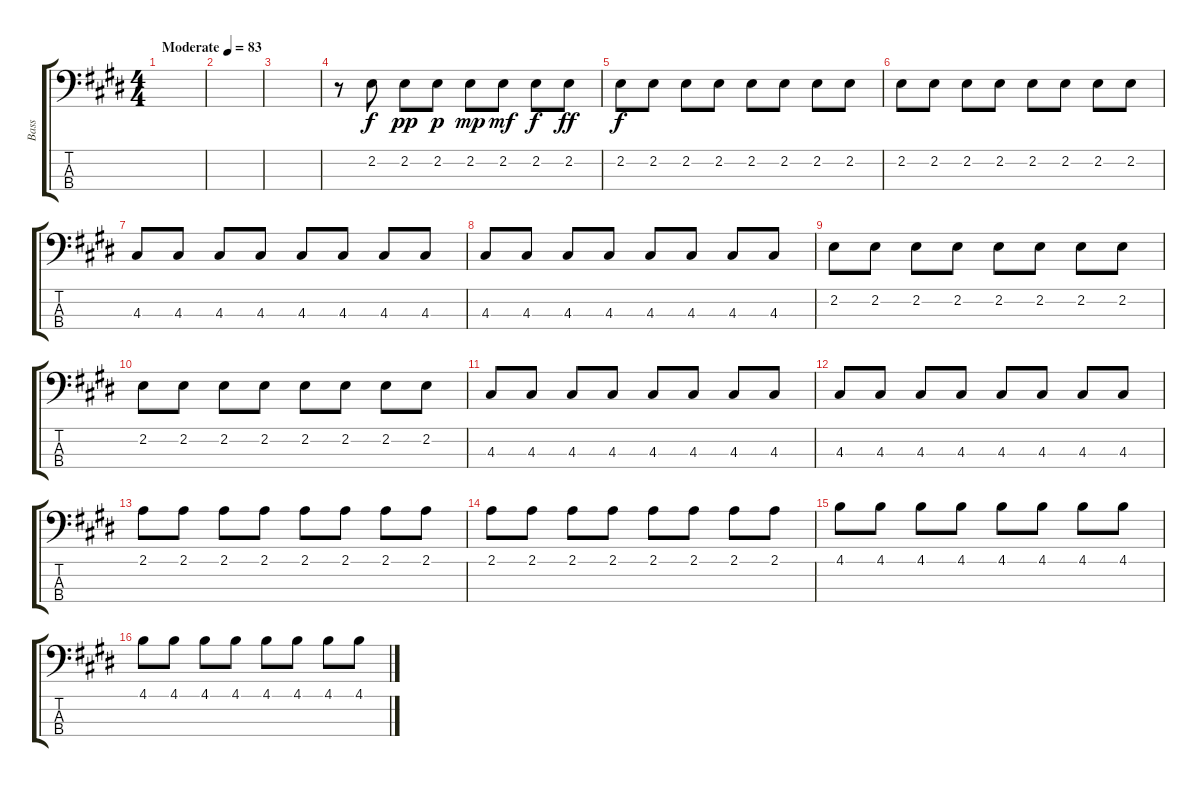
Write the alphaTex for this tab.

\track ("Bass" "Bass") {instrument electricbassfinger}
\staff {score tabs}
\tuning (G2 D2 A1 E1) {hide}
\ts (4 4)
\tempo (83 "Moderate")
\clef f4
\ks e
|
|
|
r.8 2.2.8 2.2.8{dy pp} 2.2.8{dy p} 2.2.8{dy mp} 2.2.8{dy mf} 2.2.8{dy f} 2.2.8{dy ff} |
2.2.8{dy f} 2.2.8 2.2.8 2.2.8 2.2.8 2.2.8 2.2.8 2.2.8 |
2.2.8 2.2.8 2.2.8 2.2.8 2.2.8 2.2.8 2.2.8 2.2.8 |
4.3.8 4.3.8 4.3.8 4.3.8 4.3.8 4.3.8 4.3.8 4.3.8 |
4.3.8 4.3.8 4.3.8 4.3.8 4.3.8 4.3.8 4.3.8 4.3.8 |
2.2.8 2.2.8 2.2.8 2.2.8 2.2.8 2.2.8 2.2.8 2.2.8 |
2.2.8 2.2.8 2.2.8 2.2.8 2.2.8 2.2.8 2.2.8 2.2.8 |
4.3.8 4.3.8 4.3.8 4.3.8 4.3.8 4.3.8 4.3.8 4.3.8 |
4.3.8 4.3.8 4.3.8 4.3.8 4.3.8 4.3.8 4.3.8 4.3.8 |
2.1.8 2.1.8 2.1.8 2.1.8 2.1.8 2.1.8 2.1.8 2.1.8 |
2.1.8 2.1.8 2.1.8 2.1.8 2.1.8 2.1.8 2.1.8 2.1.8 |
4.1.8 4.1.8 4.1.8 4.1.8 4.1.8 4.1.8 4.1.8 4.1.8 |
4.1.8 4.1.8 4.1.8 4.1.8 4.1.8 4.1.8 4.1.8 4.1.8
